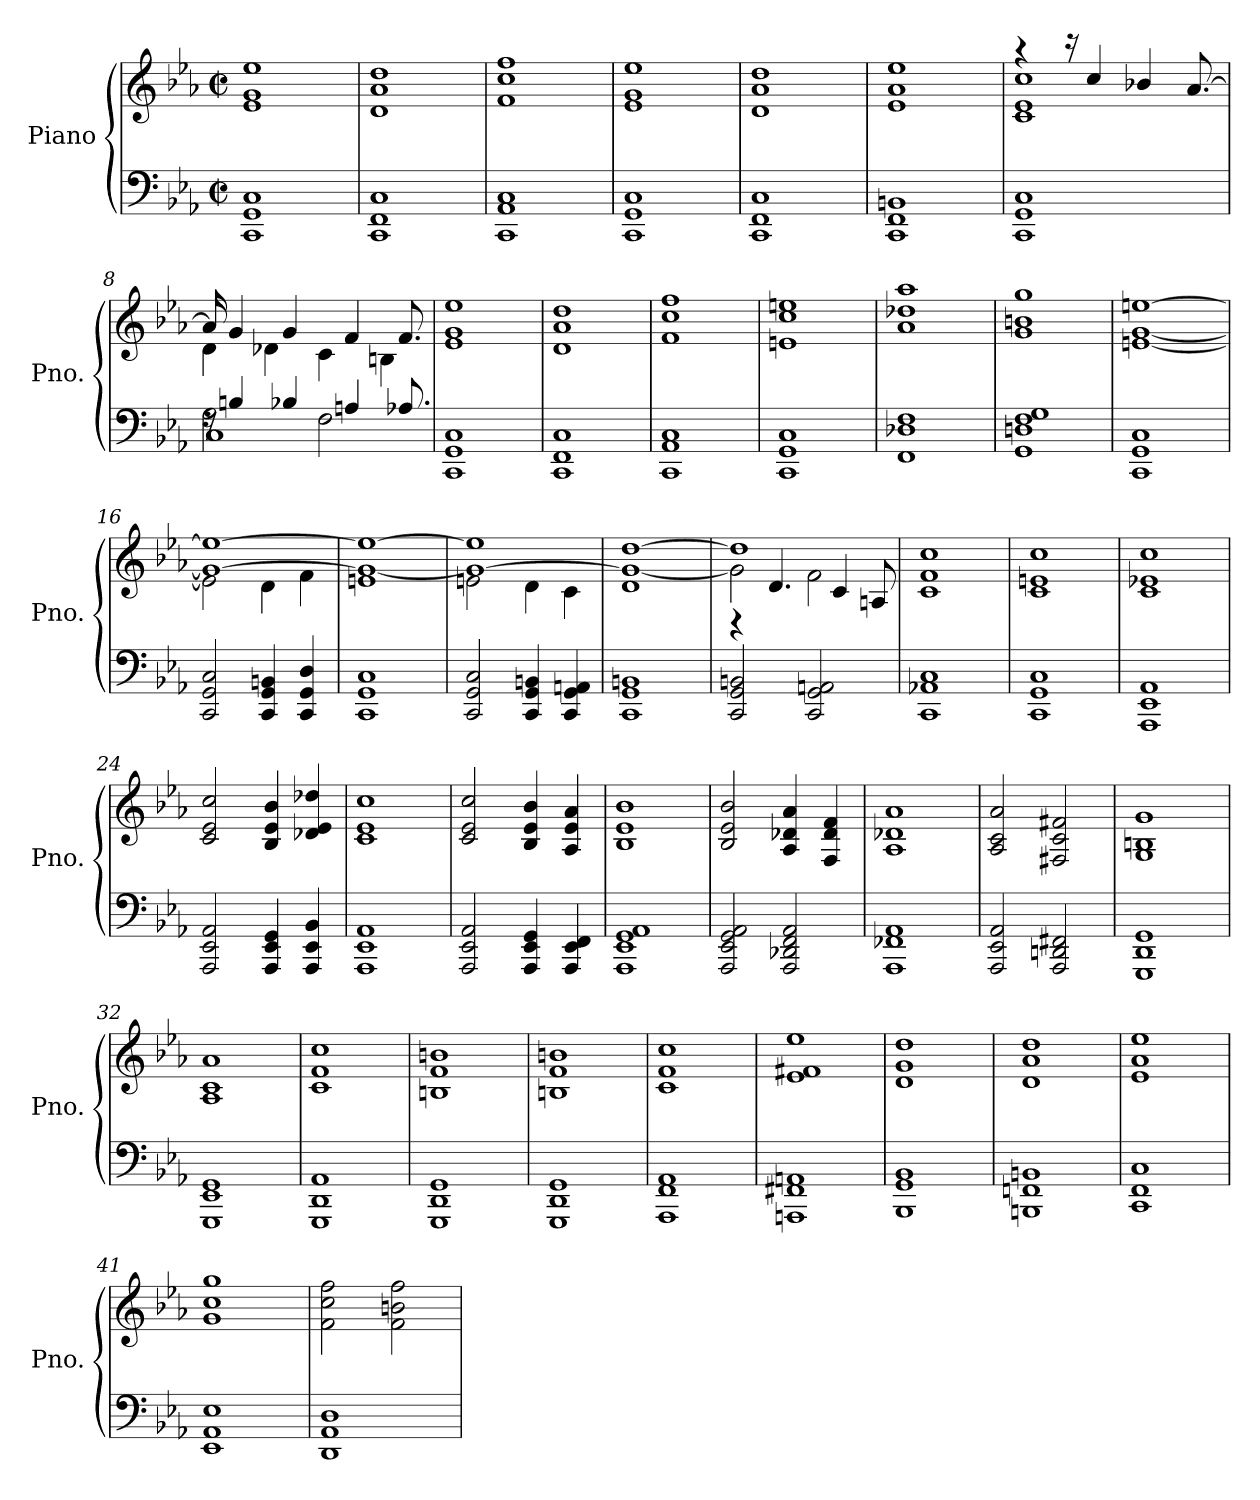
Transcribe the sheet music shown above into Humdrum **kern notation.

**kern	**kern
*part1	*part1
*staff2	*staff1
*I"Piano	*
*I'Pno.	*
*clefF4	*clefG2
*k[b-e-a-]	*k[b-e-a-]
*M2/2	*M2/2
*met(c|)	*met(c|)
*MM160	*MM160
=1	=1
1CC 1GG 1C	1e- 1g 1ee-
=2	=2
1CC 1FF 1C	1d 1a- 1dd
=3	=3
1CC 1AA- 1C	1f 1cc 1ff
=4	=4
1CC 1GG 1C	1e- 1g 1ee-
=5	=5
1CC 1FF 1C	1d 1a- 1dd
=6	=6
1CC 1FF 1BBn	1e- 1a- 1ee-
=7	=7
*	*^
1CC 1GG 1C	4r	1c 1e- 1cc
.	16r	.
.	4cc/	.
.	4b-X/	.
.	[8.a-/	.
=8	=8	=8
*^	*	*
*	*^	*	*
16rF	2G\	1C	16a-/]	4d\
4Bn/	.	.	4g/	.
.	.	.	.	4d-X\
4B-X/	.	.	4g/	.
.	2F\	.	.	4c\
4An/	.	.	4f/	.
.	.	.	.	4Bn\
8.A-X/	.	.	8.f/	.
*v	*v	*v	*	*
*	*v	*v
!!LO:LB:g=z
=9	=9
1CC 1GG 1C	1e- 1g 1ee-
=10	=10
1CC 1FF 1C	1d 1a- 1dd
=11	=11
1CC 1AA- 1C	1f 1cc 1ff
=12	=12
1CC 1GG 1C	1en 1cc 1een
=13	=13
1FF 1D-X 1F	1a- 1dd-X 1aa-
=14	=14
1GG 1Dn 1F 1G	1g 1bn 1gg
=15	=15
1CC 1GG 1C	[1en [1g [1een
=16	=16
*	*^
2CC/ 2GG/ 2C/	1g_ 1ee_	2e\]
4CC/ 4GG/ 4BBn/	.	4d\
4CC/ 4GG/ 4D/	.	4f\
*	*v	*v
=17	=17
1CC 1GG 1C	1en 1g_ 1ee_
=18	=18
*	*^
2CC/ 2GG/ 2C/	1g_ 1ee]	2en\
4CC/ 4GG/ 4BBn/	.	4d\
4CC/ 4GG/ 4AAn/	.	4c\
*	*v	*v
!!LO:LB:g=z
=19	=19
1CC 1GG 1BBn	1d 1g_ [1dd
=20	=20
*	*^
*	*	*^
2CC/ 2GG/ 2BBn/	1dd]	2g\]	4rD
.	.	.	4.d/
2CC/ 2GG/ 2AAn/	.	2f\	.
.	.	.	4c/
.	.	.	8An/
*	*v	*v	*v
=21	=21
1CC 1AA-X 1C	1c 1f 1cc
=22	=22
1CC 1GG 1C	1c 1en 1cc
=23	=23
1AAA- 1EE- 1AA-	1c 1e-X 1cc
=24	=24
2AAA-/ 2EE-/ 2AA-/	2c/ 2e-/ 2cc/
4AAA-/ 4EE-/ 4GG/	4B-/ 4e-/ 4b-/
4AAA-/ 4EE-/ 4BB-/	4d-X/ 4e-/ 4dd-X/
=25	=25
1AAA- 1EE- 1AA-	1c 1e- 1cc
=26	=26
2AAA-/ 2EE-/ 2AA-/	2c/ 2e-/ 2cc/
4AAA-/ 4EE-/ 4GG/	4B-/ 4e-/ 4b-/
4AAA-/ 4EE-/ 4FF/	4A-/ 4e-/ 4a-/
=27	=27
1AAA- 1EE- 1GG 1AA-	1B- 1e- 1b-
!!LO:LB:g=z
=28	=28
2AAA-/ 2EE-/ 2GG/ 2AA-/	2B-/ 2e-/ 2b-/
2AAA-/ 2DD-X/ 2FF/ 2AA-/	4A-/ 4d-X/ 4a-/
.	4F/ 4d-/ 4f/
=29	=29
1AAA- 1FF-X 1AA-	1A- 1d-X 1a-
=30	=30
2AAA-/ 2EE-/ 2AA-/	2A-/ 2c/ 2a-/
2AAA-/ 2DDn/ 2FF#X/	2F#X/ 2c/ 2f#X/
=31	=31
1GGG 1DD 1GG	1G 1Bn 1g
=32	=32
1GGG 1EE- 1GG	1A- 1c 1a-
=33	=33
1GGG 1DD 1AA-	1c 1f 1cc
=34	=34
1GGG 1DD 1GG	1Bn 1f 1bn
=35	=35
1GGG 1DD 1GG	1Bn 1f 1bn
=36	=36
1AAA- 1FF 1AA-	1c 1f 1cc
=37	=37
1AAAn 1FF#X 1AAn	1e- 1f#X 1ee-
!!LO:LB:g=z
=38	=38
1BBB- 1GG 1BB-	1d 1g 1dd
=39	=39
1BBBn 1FFn 1BBn	1d 1a- 1dd
=40	=40
1CC 1FF 1C	1e- 1a- 1ee-
=41	=41
1EE- 1AA- 1E-	1g 1cc 1gg
=42	=42
1DD 1AA- 1D	2f\ 2cc\ 2ff\
.	2f\ 2bn\ 2ff\
=	=
*-	*-
